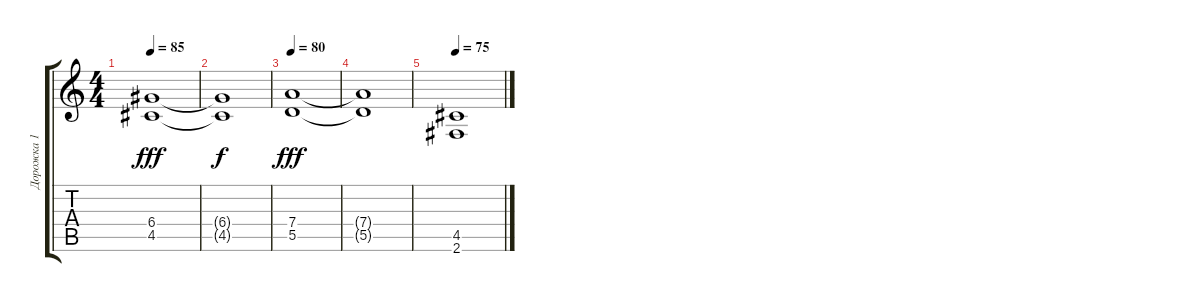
\track ("Дорожка 1" "Дорожка 1") {instrument distortionguitar}
\staff {score tabs}
\tuning (E4 B3 G3 D3 A2 E2) {hide}
\ts (4 4)
\tempo 85
\clef g2
\ks c
(6.4 4.5).1{dy fff} |
(6.4{t} 4.5{t}).1{dy f} |
\tempo 80
(7.4 5.5).1{dy fff volume 8} |
(7.4{t} 5.5{t}).1 |
\tempo 75
(4.5 2.6).1
